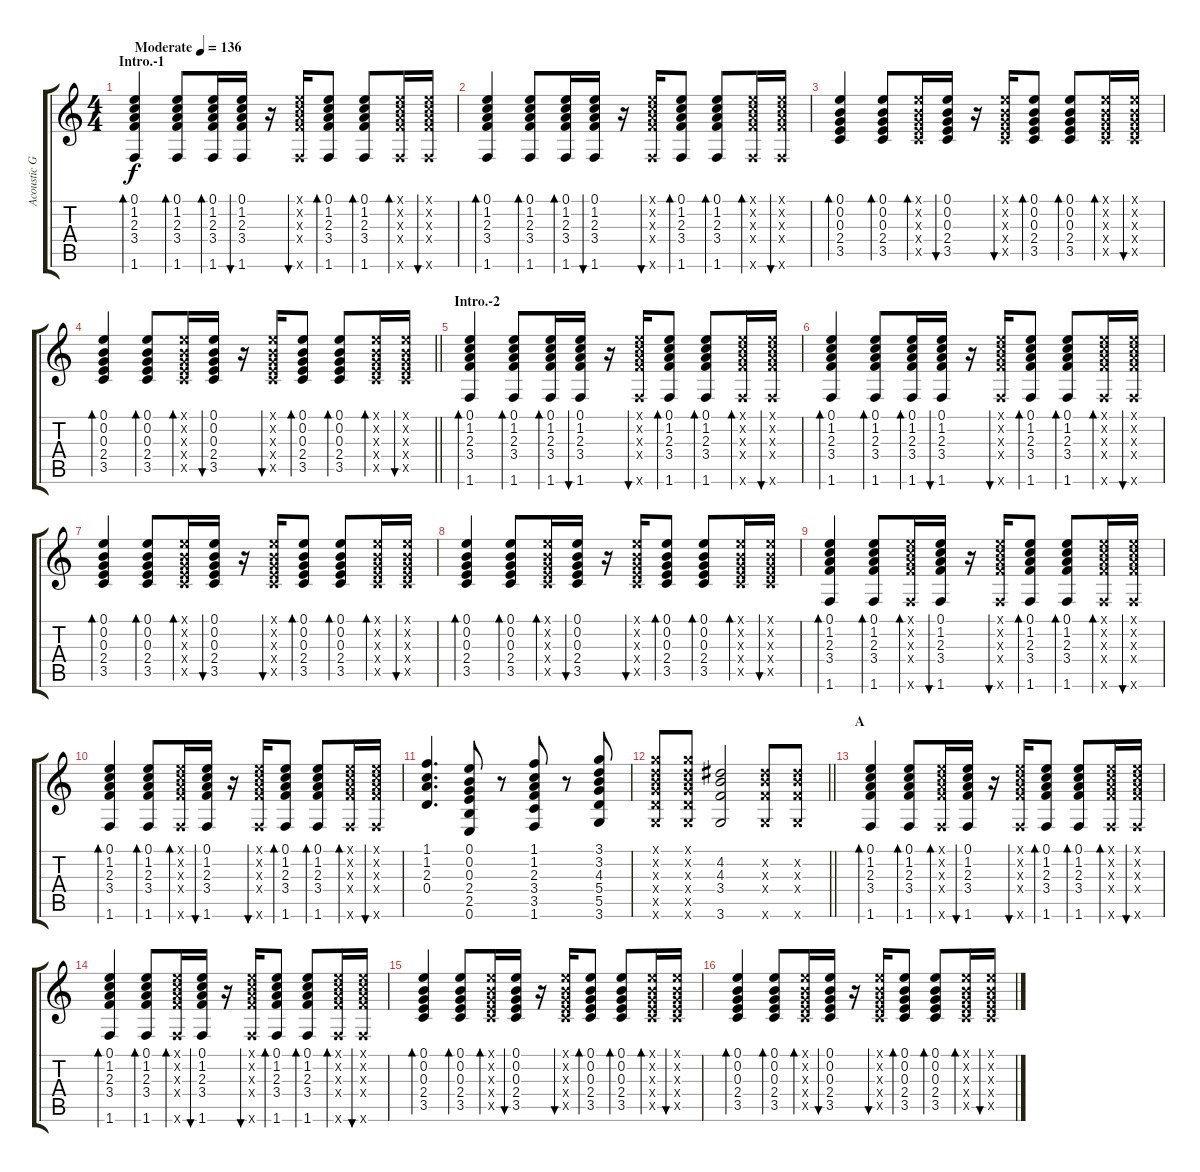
\track ("Acoustic Guitar I" "Acoustic G") {instrument acousticguitarsteel}
\staff {score tabs}
\tuning (E4 B3 G3 D3 A2 E2) {hide}
\ts (4 4)
\section ("" "Intro.-1")
\tempo (136 "Moderate")
\clef g2
\ks c
(0.1 1.2 2.3 3.4 1.6).4{bd 120 dy f instrument acousticguitarsteel} (0.1 1.2 2.3 3.4 1.6).8{bd 60} (0.1 1.2 2.3 3.4 1.6).16{bd 60} (0.1 1.2 2.3 3.4 1.6).16{bu 60} r.16 (0.1{x} 1.2{x} 2.3{x} 3.4{x} 1.6{x}).16{bu 60} (0.1 1.2 2.3 3.4 1.6).8{bd 30} (0.1 1.2 2.3 3.4 1.6).8{bd 30} (0.1{x} 1.2{x} 2.3{x} 3.4{x} 1.6{x}).16{bd 30} (0.1{x} 1.2{x} 2.3{x} 3.4{x} 1.6{x}).16{bu 30} |
(0.1 1.2 2.3 3.4 1.6).4{bd 30} (0.1 1.2 2.3 3.4 1.6).8{bd 60} (0.1 1.2 2.3 3.4 1.6).16{bd 60} (0.1 1.2 2.3 3.4 1.6).16{bu 60} r.16 (0.1{x} 1.2{x} 2.3{x} 3.4{x} 1.6{x}).16{bu 60} (0.1 1.2 2.3 3.4 1.6).8{bd 30} (0.1 1.2 2.3 3.4 1.6).8{bd 30} (0.1{x} 1.2{x} 2.3{x} 3.4{x} 1.6{x}).16{bd 30} (0.1{x} 1.2{x} 2.3{x} 3.4{x} 1.6{x}).16{bu 30} |
(0.1 0.2 0.3 2.4 3.5).4{bd 60} (0.1 0.2 0.3 2.4 3.5).8{bd 30} (0.1{x} 0.2{x} 0.3{x} 2.4{x} 3.5{x}).16{bd 30} (0.1 0.2 0.3 2.4 3.5).16{bu 30} r.16 (0.1{x} 0.2{x} 0.3{x} 2.4{x} 3.5{x}).16{bu 30} (0.1 0.2 0.3 2.4 3.5).8{bd 30} (0.1 0.2 0.3 2.4 3.5).8{bd 30} (0.1{x} 0.2{x} 0.3{x} 2.4{x} 3.5{x}).16{bd 30} (0.1{x} 0.2{x} 0.3{x} 2.4{x} 3.5{x}).16{bu 30} |
\barLineRight lightlight
(0.1 0.2 0.3 2.4 3.5).4{bd 30} (0.1 0.2 0.3 2.4 3.5).8{bd 30} (0.1{x} 0.2{x} 0.3{x} 2.4{x} 3.5{x}).16{bd 30} (0.1 0.2 0.3 2.4 3.5).16{bu 30} r.16 (0.1{x} 0.2{x} 0.3{x} 2.4{x} 3.5{x}).16{bu 30} (0.1 0.2 0.3 2.4 3.5).8{bd 30} (0.1 0.2 0.3 2.4 3.5).8{bd 30} (0.1{x} 0.2{x} 0.3{x} 2.4{x} 3.5{x}).16{bd 30} (0.1{x} 0.2{x} 0.3{x} 2.4{x} 3.5{x}).16{bu 30} |
\section ("" "Intro.-2")
(0.1 1.2 2.3 3.4 1.6).4{bd 30} (0.1 1.2 2.3 3.4 1.6).8{bd 60} (0.1 1.2 2.3 3.4 1.6).16{bd 60} (0.1 1.2 2.3 3.4 1.6).16{bu 60} r.16 (0.1{x} 1.2{x} 2.3{x} 3.4{x} 1.6{x}).16{bu 60} (0.1 1.2 2.3 3.4 1.6).8{bd 30} (0.1 1.2 2.3 3.4 1.6).8{bd 30} (0.1{x} 1.2{x} 2.3{x} 3.4{x} 1.6{x}).16{bd 30} (0.1{x} 1.2{x} 2.3{x} 3.4{x} 1.6{x}).16{bu 30} |
(0.1 1.2 2.3 3.4 1.6).4{bd 30} (0.1 1.2 2.3 3.4 1.6).8{bd 60} (0.1 1.2 2.3 3.4 1.6).16{bd 60} (0.1 1.2 2.3 3.4 1.6).16{bu 60} r.16 (0.1{x} 1.2{x} 2.3{x} 3.4{x} 1.6{x}).16{bu 60} (0.1 1.2 2.3 3.4 1.6).8{bd 30} (0.1 1.2 2.3 3.4 1.6).8{bd 30} (0.1{x} 1.2{x} 2.3{x} 3.4{x} 1.6{x}).16{bd 30} (0.1{x} 1.2{x} 2.3{x} 3.4{x} 1.6{x}).16{bu 30} |
(0.1 0.2 0.3 2.4 3.5).4{bd 60} (0.1 0.2 0.3 2.4 3.5).8{bd 30} (0.1{x} 0.2{x} 0.3{x} 2.4{x} 3.5{x}).16{bd 30} (0.1 0.2 0.3 2.4 3.5).16{bu 30} r.16 (0.1{x} 0.2{x} 0.3{x} 2.4{x} 3.5{x}).16{bu 30} (0.1 0.2 0.3 2.4 3.5).8{bd 30} (0.1 0.2 0.3 2.4 3.5).8{bd 30} (0.1{x} 0.2{x} 0.3{x} 2.4{x} 3.5{x}).16{bd 30} (0.1{x} 0.2{x} 0.3{x} 2.4{x} 3.5{x}).16{bu 30} |
(0.1 0.2 0.3 2.4 3.5).4{bd 30} (0.1 0.2 0.3 2.4 3.5).8{bd 30} (0.1{x} 0.2{x} 0.3{x} 2.4{x} 3.5{x}).16{bd 30} (0.1 0.2 0.3 2.4 3.5).16{bu 30} r.16 (0.1{x} 0.2{x} 0.3{x} 2.4{x} 3.5{x}).16{bu 30} (0.1 0.2 0.3 2.4 3.5).8{bd 30} (0.1 0.2 0.3 2.4 3.5).8{bd 30} (0.1{x} 0.2{x} 0.3{x} 2.4{x} 3.5{x}).16{bd 30} (0.1{x} 0.2{x} 0.3{x} 2.4{x} 3.5{x}).16{bu 30} |
(0.1 1.2 2.3 3.4 1.6).4{bd 60} (0.1 1.2 2.3 3.4 1.6).8{bd 60} (0.1{x} 1.2{x} 2.3{x} 3.4{x} 1.6{x}).16{bd 60} (0.1 1.2 2.3 3.4 1.6).16{bu 60} r.16 (0.1{x} 1.2{x} 2.3{x} 3.4{x} 1.6{x}).16{bu 60} (0.1 1.2 2.3 3.4 1.6).8{bd 30} (0.1 1.2 2.3 3.4 1.6).8{bd 30} (0.1{x} 1.2{x} 2.3{x} 3.4{x} 1.6{x}).16{bd 30} (0.1{x} 1.2{x} 2.3{x} 3.4{x} 1.6{x}).16{bu 30} |
(0.1 1.2 2.3 3.4 1.6).4{bd 30} (0.1 1.2 2.3 3.4 1.6).8{bd 60} (0.1{x} 1.2{x} 2.3{x} 3.4{x} 1.6{x}).16{bd 60} (0.1 1.2 2.3 3.4 1.6).16{bu 60} r.16 (0.1{x} 1.2{x} 2.3{x} 3.4{x} 1.6{x}).16{bu 60} (0.1 1.2 2.3 3.4 1.6).8{bd 30} (0.1 1.2 2.3 3.4 1.6).8{bd 30} (0.1{x} 1.2{x} 2.3{x} 3.4{x} 1.6{x}).16{bd 30} (0.1{x} 1.2{x} 2.3{x} 3.4{x} 1.6{x}).16{bu 30} |
(1.1 1.2 2.3 0.4).4{d} (0.1 0.2 0.3 2.4 2.5 0.6).8 r.8 (1.1 1.2 2.3 3.4 3.5 1.6).8 r.8 (3.1 3.2 4.3 5.4 5.5 3.6).8 |
\barLineRight lightlight
(3.1{x} 3.2{x} 4.3{x} 5.4{x} 5.5{x} 3.6{x}).8 (3.1{x} 3.2{x} 4.3{x} 5.4{x} 5.5{x} 3.6{x}).8 (4.2 4.3 3.4 3.6).2 (4.2{x} 4.3{x} 3.4{x} 3.6{x}).8 (4.2{x} 4.3{x} 3.4{x} 3.6{x}).8 |
\section ("" "A")
(0.1 1.2 2.3 3.4 1.6).4{bd 30} (0.1 1.2 2.3 3.4 1.6).8{bd 60} (0.1{x} 1.2{x} 2.3{x} 3.4{x} 1.6{x}).16{bd 60} (0.1 1.2 2.3 3.4 1.6).16{bu 60} r.16 (0.1{x} 1.2{x} 2.3{x} 3.4{x} 1.6{x}).16{bu 60} (0.1 1.2 2.3 3.4 1.6).8{bd 30} (0.1 1.2 2.3 3.4 1.6).8{bd 30} (0.1{x} 1.2{x} 2.3{x} 3.4{x} 1.6{x}).16{bd 30} (0.1{x} 1.2{x} 2.3{x} 3.4{x} 1.6{x}).16{bu 30} |
(0.1 1.2 2.3 3.4 1.6).4{bd 30} (0.1 1.2 2.3 3.4 1.6).8{bd 60} (0.1{x} 1.2{x} 2.3{x} 3.4{x} 1.6{x}).16{bd 60} (0.1 1.2 2.3 3.4 1.6).16{bu 60} r.16 (0.1{x} 1.2{x} 2.3{x} 3.4{x} 1.6{x}).16{bu 60} (0.1 1.2 2.3 3.4 1.6).8{bd 30} (0.1 1.2 2.3 3.4 1.6).8{bd 30} (0.1{x} 1.2{x} 2.3{x} 3.4{x} 1.6{x}).16{bd 30} (0.1{x} 1.2{x} 2.3{x} 3.4{x} 1.6{x}).16{bu 30} |
(0.1 0.2 0.3 2.4 3.5).4{bd 60} (0.1 0.2 0.3 2.4 3.5).8{bd 30} (0.1{x} 0.2{x} 0.3{x} 2.4{x} 3.5{x}).16{bd 30} (0.1 0.2 0.3 2.4 3.5).16{bu 30} r.16 (0.1{x} 0.2{x} 0.3{x} 2.4{x} 3.5{x}).16{bu 30} (0.1 0.2 0.3 2.4 3.5).8{bd 30} (0.1 0.2 0.3 2.4 3.5).8{bd 30} (0.1{x} 0.2{x} 0.3{x} 2.4{x} 3.5{x}).16{bd 30} (0.1{x} 0.2{x} 0.3{x} 2.4{x} 3.5{x}).16{bu 30} |
(0.1 0.2 0.3 2.4 3.5).4{bd 60} (0.1 0.2 0.3 2.4 3.5).8{bd 30} (0.1{x} 0.2{x} 0.3{x} 2.4{x} 3.5{x}).16{bd 30} (0.1 0.2 0.3 2.4 3.5).16{bu 30} r.16 (0.1{x} 0.2{x} 0.3{x} 2.4{x} 3.5{x}).16{bu 30} (0.1 0.2 0.3 2.4 3.5).8{bd 30} (0.1 0.2 0.3 2.4 3.5).8{bd 30} (0.1{x} 0.2{x} 0.3{x} 2.4{x} 3.5{x}).16{bd 30} (0.1{x} 0.2{x} 0.3{x} 2.4{x} 3.5{x}).16{bu 30}
